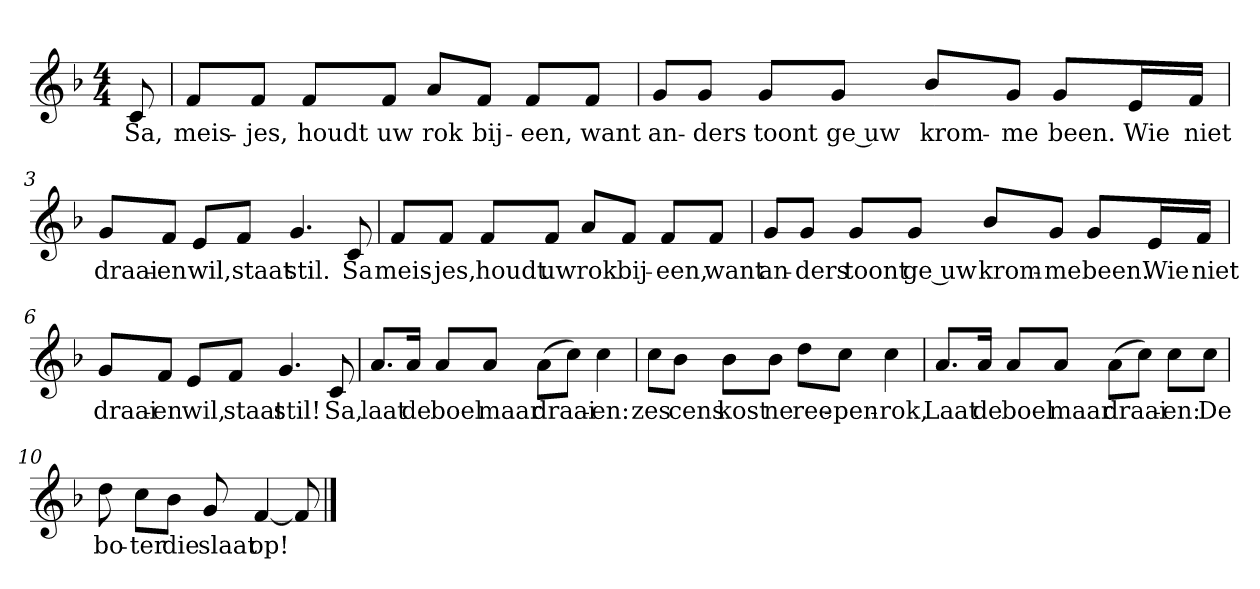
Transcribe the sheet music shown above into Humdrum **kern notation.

**kern	**text
*part1	*part1
*staff1	*staff1
*clefG2	*
*k[b-]	*
*F:	*
*M4/4	*
*MM120	*
=	=
8c	Sa,
=1	=1
8f/L	meis-
8f/J	-jes,
8f/L	houdt
8f/J	uw
8a/L	rok
8f/J	bij-
8f/L	-een,
8f/J	want
=2	=2
8g/L	an-
8g/J	-ders
8g/L	toont
8g/J	ge uw
8b-/L	krom-
8g/J	-me
8g/L	been.
16e/L	Wie
16f/JJ	niet
=3	=3
8g/L	draai-
8f/J	-en
8e/L	wil,
8f/J	staat
4.g	stil.
8c	Sa
=4	=4
8f/L	meis-
8f/J	-jes,
8f/L	houdt
8f/J	uw
8a/L	rok
8f/J	bij-
8f/L	-een,
8f/J	want
=5	=5
8g/L	an-
8g/J	-ders
8g/L	toont
8g/J	ge uw
8b-/L	krom-
8g/J	-me
8g/L	been.
16e/L	Wie
16f/JJ	niet
=6	=6
8g/L	draai-
8f/J	-en
8e/L	wil,
8f/J	staat
4.g	stil!
8c	Sa,
=7	=7
8.a/L	laat
16a/Jk	de
8a/L	boel
8a/J	maar
(8a\L	draai-
8cc\J)	.
4cc	-en:
=8	=8
8cc\L	zes
8b-\J	cens
8b-\L	kost
8b-\J	ne
8dd\L	ree-
8cc\J	-pen-
4cc	-rok,
=9	=9
8.a/L	Laat
16a/Jk	de
8a/L	boel
8a/J	maar
(8a\L	draai-
8cc\J)	.
8cc\L	-en:
8cc\J	De
=10	=10
8dd	bo-
8cc\L	-ter
8b-\J	die
8g	slaat
[4f	op!
8f]	.
==	==
*-	*-
